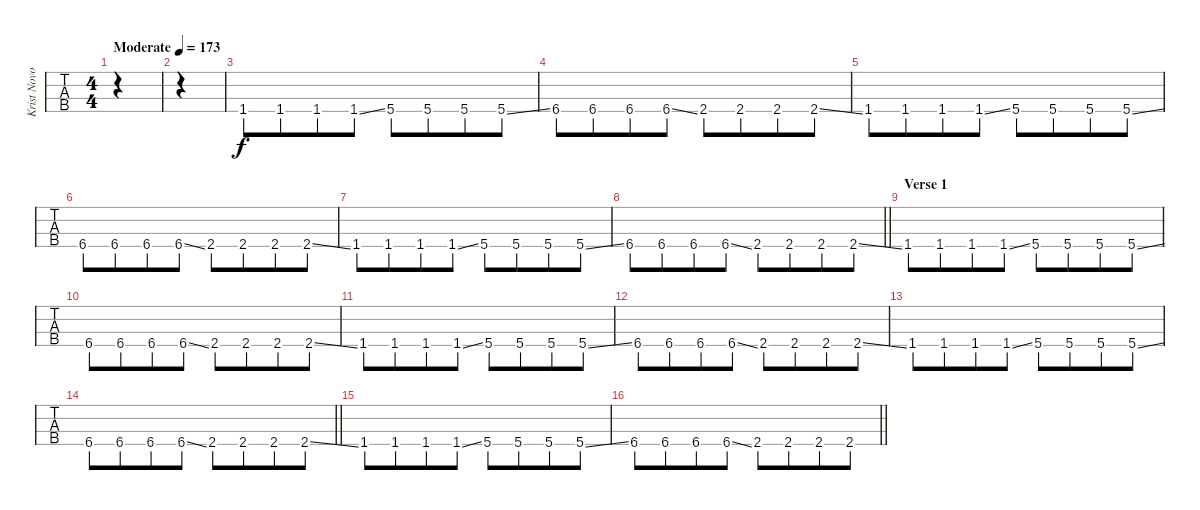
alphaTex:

\track ("Krist Novoselic" "Krist Novo") {instrument electricbasspick}
\staff {tabs}
\tuning (G2 D2 A1 E1) {hide}
\ts (4 4)
\tempo (173 "Moderate")
\clef f4
\ks c
|
|
1.4.8 1.4.8{beam merge} 1.4.8 1.4{ss}.8 5.4.8 5.4.8{beam merge} 5.4.8 5.4{ss}.8 |
6.4.8 6.4.8{beam merge} 6.4.8 6.4{ss}.8 2.4.8 2.4.8{beam merge} 2.4.8 2.4{ss}.8 |
1.4.8 1.4.8{beam merge} 1.4.8 1.4{ss}.8 5.4.8 5.4.8{beam merge} 5.4.8 5.4{ss}.8 |
6.4.8 6.4.8{beam merge} 6.4.8 6.4{ss}.8 2.4.8 2.4.8{beam merge} 2.4.8 2.4{ss}.8 |
1.4.8 1.4.8{beam merge} 1.4.8 1.4{ss}.8 5.4.8 5.4.8{beam merge} 5.4.8 5.4{ss}.8 |
\barLineRight lightlight
6.4.8 6.4.8{beam merge} 6.4.8 6.4{ss}.8 2.4.8 2.4.8{beam merge} 2.4.8 2.4{ss}.8 |
\section ("" "Verse 1")
1.4.8 1.4.8{beam merge} 1.4.8 1.4{ss}.8 5.4.8 5.4.8{beam merge} 5.4.8 5.4{ss}.8 |
6.4.8 6.4.8{beam merge} 6.4.8 6.4{ss}.8 2.4.8 2.4.8{beam merge} 2.4.8 2.4{ss}.8 |
1.4.8 1.4.8{beam merge} 1.4.8 1.4{ss}.8 5.4.8 5.4.8{beam merge} 5.4.8 5.4{ss}.8 |
6.4.8 6.4.8{beam merge} 6.4.8 6.4{ss}.8 2.4.8 2.4.8{beam merge} 2.4.8 2.4{ss}.8 |
1.4.8 1.4.8{beam merge} 1.4.8 1.4{ss}.8 5.4.8 5.4.8{beam merge} 5.4.8 5.4{ss}.8 |
\barLineRight lightlight
6.4.8 6.4.8{beam merge} 6.4.8 6.4{ss}.8 2.4.8 2.4.8{beam merge} 2.4.8 2.4{ss}.8 |
1.4.8 1.4.8{beam merge} 1.4.8 1.4{ss}.8 5.4.8 5.4.8{beam merge} 5.4.8 5.4{ss}.8 |
\barLineRight lightlight
6.4.8 6.4.8{beam merge} 6.4.8 6.4{ss}.8 2.4.8 2.4.8{beam merge} 2.4.8 2.4{ss}.8
